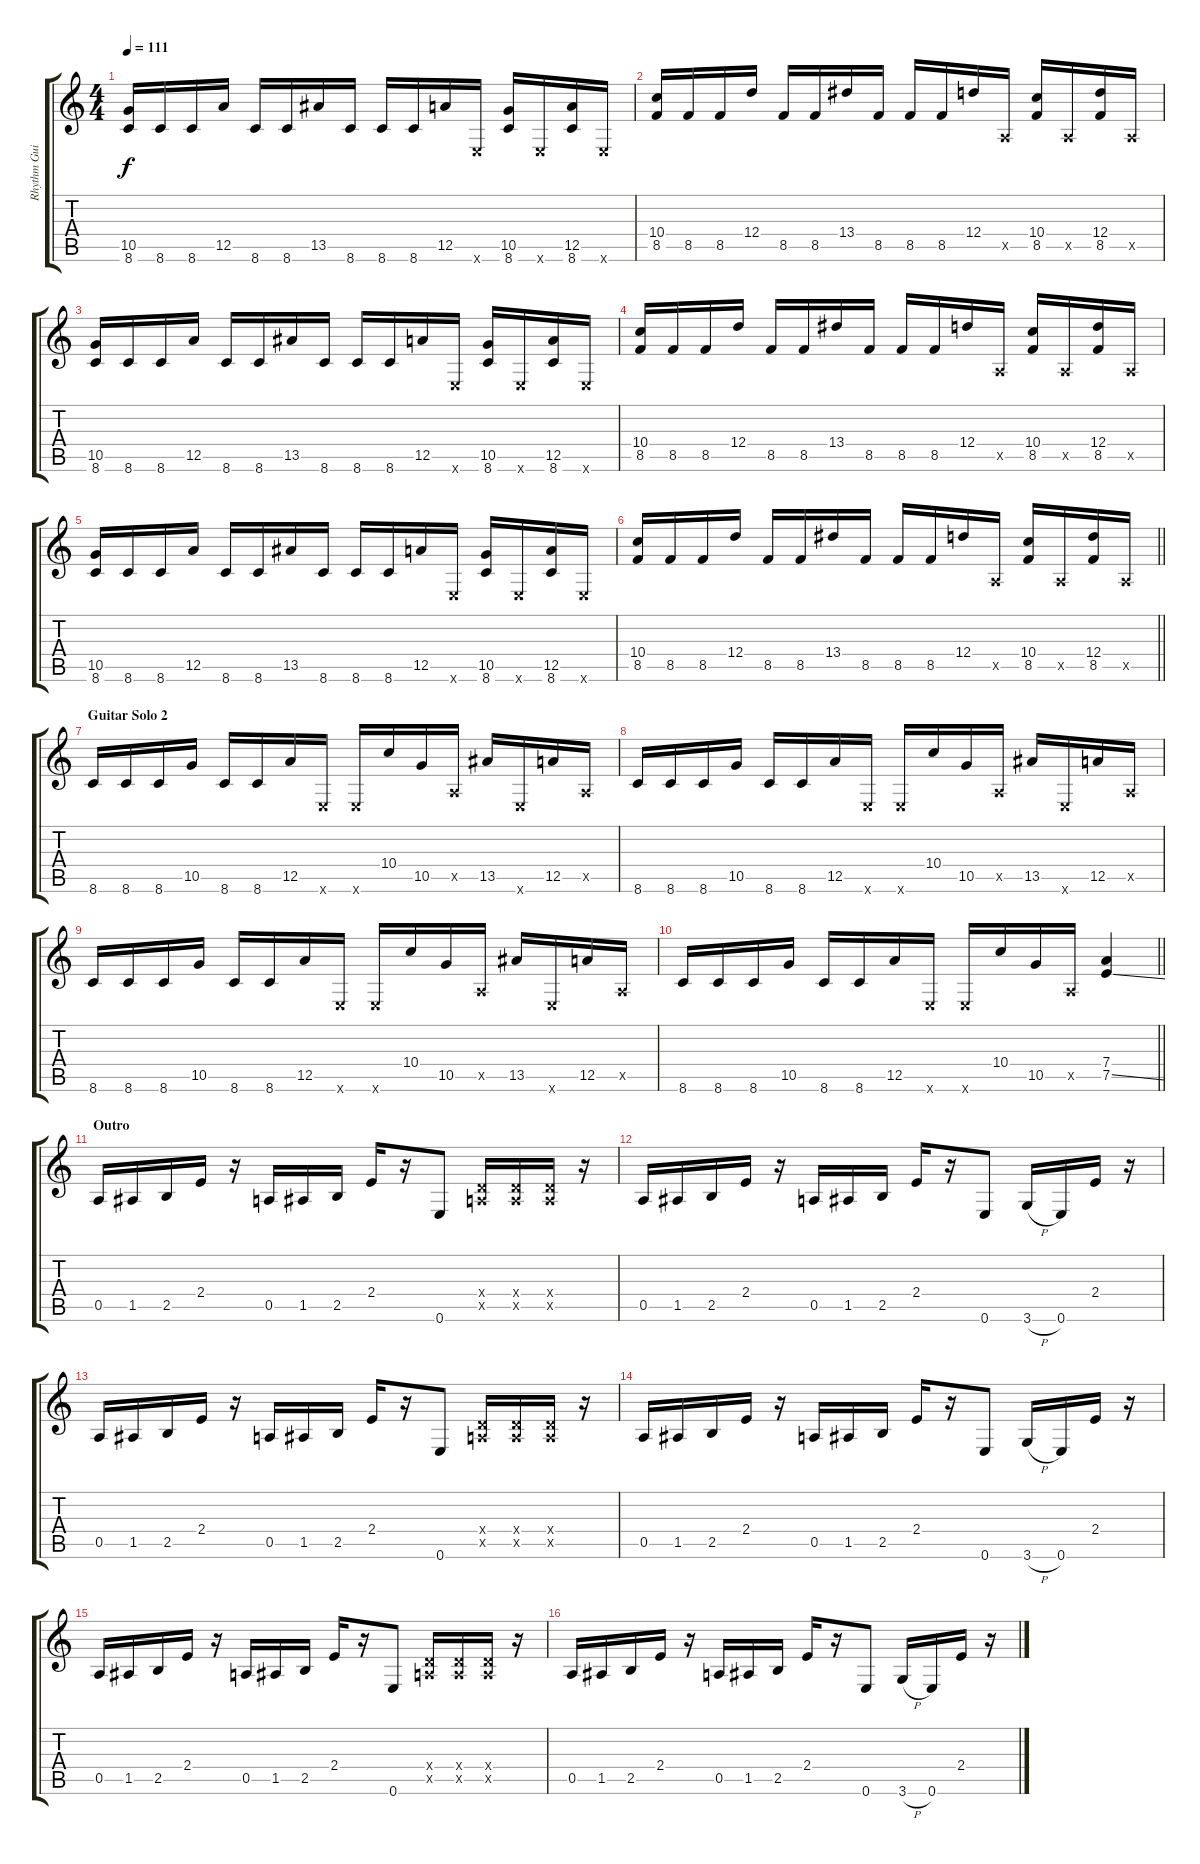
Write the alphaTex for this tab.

\track ("Rhythm Guitar 1" "Rhythm Gui") {instrument overdrivenguitar}
\staff {score tabs}
\tuning (E4 B3 G3 D3 A2 E2) {hide}
\ts (4 4)
\tempo 111
\clef g2
\ks c
(10.5 8.6).16{dy f} 8.6.16 8.6.16 12.5.16 8.6.16 8.6.16 13.5.16 8.6.16 8.6.16 8.6.16 12.5.16 0.6{x}.16 (10.5 8.6).16 0.6{x}.16 (12.5 8.6).16 0.6{x}.16 |
(10.4 8.5).16 8.5.16 8.5.16 12.4.16 8.5.16 8.5.16 13.4.16 8.5.16 8.5.16 8.5.16 12.4.16 0.5{x}.16 (10.4 8.5).16 0.5{x}.16 (12.4 8.5).16 0.5{x}.16 |
(10.5 8.6).16 8.6.16 8.6.16 12.5.16 8.6.16 8.6.16 13.5.16 8.6.16 8.6.16 8.6.16 12.5.16 0.6{x}.16 (10.5 8.6).16 0.6{x}.16 (12.5 8.6).16 0.6{x}.16 |
(10.4 8.5).16 8.5.16 8.5.16 12.4.16 8.5.16 8.5.16 13.4.16 8.5.16 8.5.16 8.5.16 12.4.16 0.5{x}.16 (10.4 8.5).16 0.5{x}.16 (12.4 8.5).16 0.5{x}.16 |
(10.5 8.6).16 8.6.16 8.6.16 12.5.16 8.6.16 8.6.16 13.5.16 8.6.16 8.6.16 8.6.16 12.5.16 0.6{x}.16 (10.5 8.6).16 0.6{x}.16 (12.5 8.6).16 0.6{x}.16 |
\barLineRight lightlight
(10.4 8.5).16 8.5.16 8.5.16 12.4.16 8.5.16 8.5.16 13.4.16 8.5.16 8.5.16 8.5.16 12.4.16 0.5{x}.16 (10.4 8.5).16 0.5{x}.16 (12.4 8.5).16 0.5{x}.16 |
\section ("" "Guitar Solo 2")
8.6.16 8.6.16 8.6.16 10.5.16 8.6.16 8.6.16 12.5.16 0.6{x}.16 0.6{x}.16 10.4.16 10.5.16 0.5{x}.16 13.5.16 0.6{x}.16 12.5.16 0.5{x}.16 |
8.6.16 8.6.16 8.6.16 10.5.16 8.6.16 8.6.16 12.5.16 0.6{x}.16 0.6{x}.16 10.4.16 10.5.16 0.5{x}.16 13.5.16 0.6{x}.16 12.5.16 0.5{x}.16 |
8.6.16 8.6.16 8.6.16 10.5.16 8.6.16 8.6.16 12.5.16 0.6{x}.16 0.6{x}.16 10.4.16 10.5.16 0.5{x}.16 13.5.16 0.6{x}.16 12.5.16 0.5{x}.16 |
\barLineRight lightlight
8.6.16 8.6.16 8.6.16 10.5.16 8.6.16 8.6.16 12.5.16 0.6{x}.16 0.6{x}.16 10.4.16 10.5.16 0.5{x}.16 (7.4 7.5{ss}).4 |
\section ("" "Outro")
0.5.16 1.5.16 2.5.16 2.4.16 r.16 0.5.16 1.5.16 2.5.16 2.4.16 r.16 0.6.8 (0.4{x} 0.5{x}).16 (0.4{x} 0.5{x}).16 (0.4{x} 0.5{x}).16 r.16 |
0.5.16 1.5.16 2.5.16 2.4.16 r.16 0.5.16 1.5.16 2.5.16 2.4.16 r.16 0.6.8 3.6{h}.16 0.6.16 2.4.16 r.16 |
0.5.16 1.5.16 2.5.16 2.4.16 r.16 0.5.16 1.5.16 2.5.16 2.4.16 r.16 0.6.8 (0.4{x} 0.5{x}).16 (0.4{x} 0.5{x}).16 (0.4{x} 0.5{x}).16 r.16 |
0.5.16 1.5.16 2.5.16 2.4.16 r.16 0.5.16 1.5.16 2.5.16 2.4.16 r.16 0.6.8 3.6{h}.16 0.6.16 2.4.16 r.16 |
0.5.16 1.5.16 2.5.16 2.4.16 r.16 0.5.16 1.5.16 2.5.16 2.4.16 r.16 0.6.8 (0.4{x} 0.5{x}).16 (0.4{x} 0.5{x}).16 (0.4{x} 0.5{x}).16 r.16 |
0.5.16 1.5.16 2.5.16 2.4.16 r.16 0.5.16 1.5.16 2.5.16 2.4.16 r.16 0.6.8 3.6{h}.16 0.6.16 2.4.16 r.16
